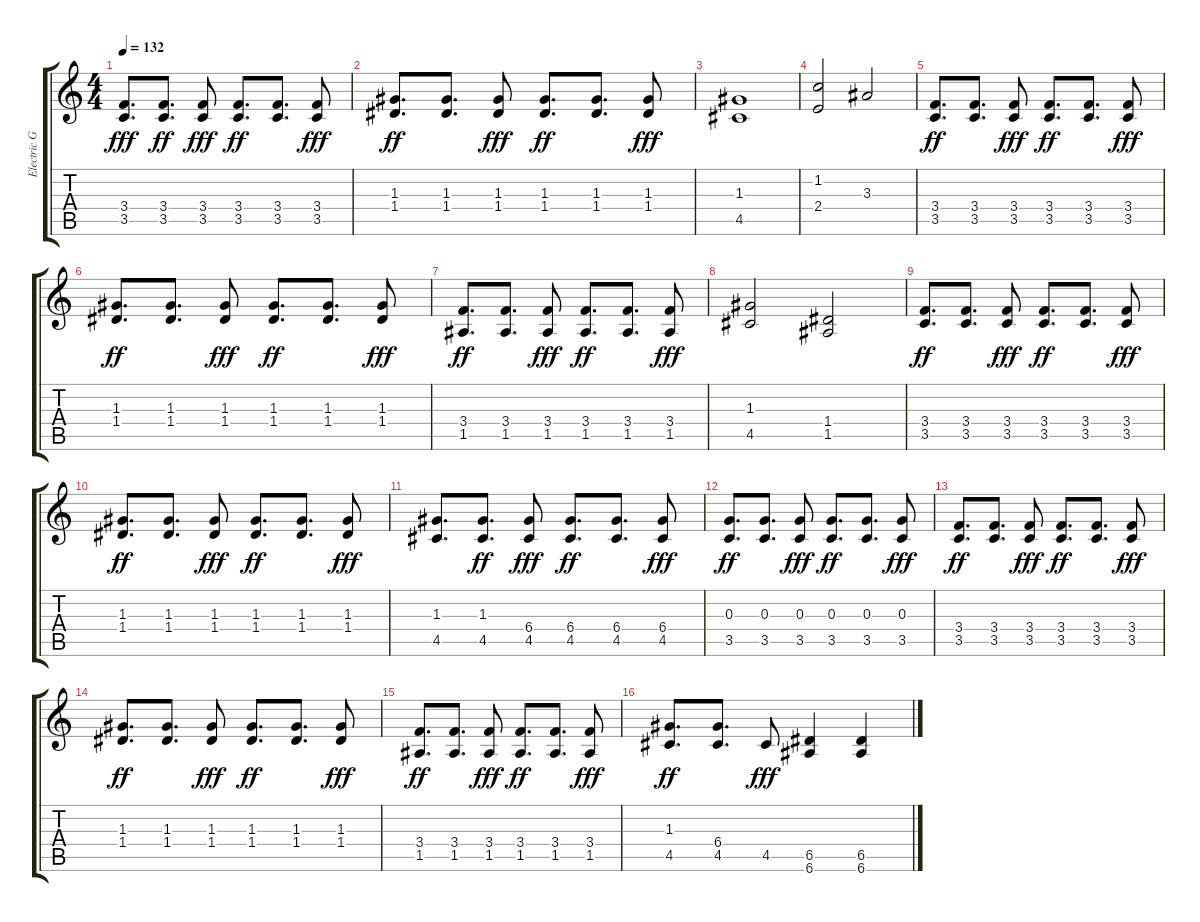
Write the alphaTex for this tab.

\track ("Electric Guitar 2" "Electric G") {instrument distortionguitar}
\staff {score tabs}
\tuning (E4 B3 G3 D3 A2 E2) {hide}
\ts (4 4)
\tempo 132
\clef g2
\ks c
(3.4 3.5).8{d dy fff} (3.4 3.5).8{d dy ff} (3.4 3.5).8{dy fff} (3.4 3.5).8{d dy ff} (3.4 3.5).8{d} (3.4 3.5).8{dy fff} |
(1.3 1.4).8{d dy ff} (1.3 1.4).8{d} (1.3 1.4).8{dy fff} (1.3 1.4).8{d dy ff} (1.3 1.4).8{d} (1.3 1.4).8{dy fff} |
(1.3 4.5).1 |
(1.2 2.4).2 3.3.2 |
(3.4 3.5).8{d dy ff} (3.4 3.5).8{d} (3.4 3.5).8{dy fff} (3.4 3.5).8{d dy ff} (3.4 3.5).8{d} (3.4 3.5).8{dy fff} |
(1.3 1.4).8{d dy ff} (1.3 1.4).8{d} (1.3 1.4).8{dy fff} (1.3 1.4).8{d dy ff} (1.3 1.4).8{d} (1.3 1.4).8{dy fff} |
(3.4 1.5).8{d dy ff} (3.4 1.5).8{d} (3.4 1.5).8{dy fff} (3.4 1.5).8{d dy ff} (3.4 1.5).8{d} (3.4 1.5).8{dy fff} |
(1.3 4.5).2 (1.4 1.5).2 |
(3.4 3.5).8{d dy ff} (3.4 3.5).8{d} (3.4 3.5).8{dy fff} (3.4 3.5).8{d dy ff} (3.4 3.5).8{d} (3.4 3.5).8{dy fff} |
(1.3 1.4).8{d dy ff} (1.3 1.4).8{d} (1.3 1.4).8{dy fff} (1.3 1.4).8{d dy ff} (1.3 1.4).8{d} (1.3 1.4).8{dy fff} |
(1.3 4.5).8{d} (1.3 4.5).8{d dy ff} (6.4 4.5).8{dy fff} (6.4 4.5).8{d dy ff} (6.4 4.5).8{d} (6.4 4.5).8{dy fff} |
(0.3 3.5).8{d dy ff} (0.3 3.5).8{d} (0.3 3.5).8{dy fff} (0.3 3.5).8{d dy ff} (0.3 3.5).8{d} (0.3 3.5).8{dy fff} |
(3.4 3.5).8{d dy ff} (3.4 3.5).8{d} (3.4 3.5).8{dy fff} (3.4 3.5).8{d dy ff} (3.4 3.5).8{d} (3.4 3.5).8{dy fff} |
(1.3 1.4).8{d dy ff} (1.3 1.4).8{d} (1.3 1.4).8{dy fff} (1.3 1.4).8{d dy ff} (1.3 1.4).8{d} (1.3 1.4).8{dy fff} |
(3.4 1.5).8{d dy ff} (3.4 1.5).8{d} (3.4 1.5).8{dy fff} (3.4 1.5).8{d dy ff} (3.4 1.5).8{d} (3.4 1.5).8{dy fff} |
(1.3 4.5).8{d dy ff} (6.4 4.5).8{d} 4.5.8{dy fff} (6.5 6.6).4 (6.5 6.6).4
